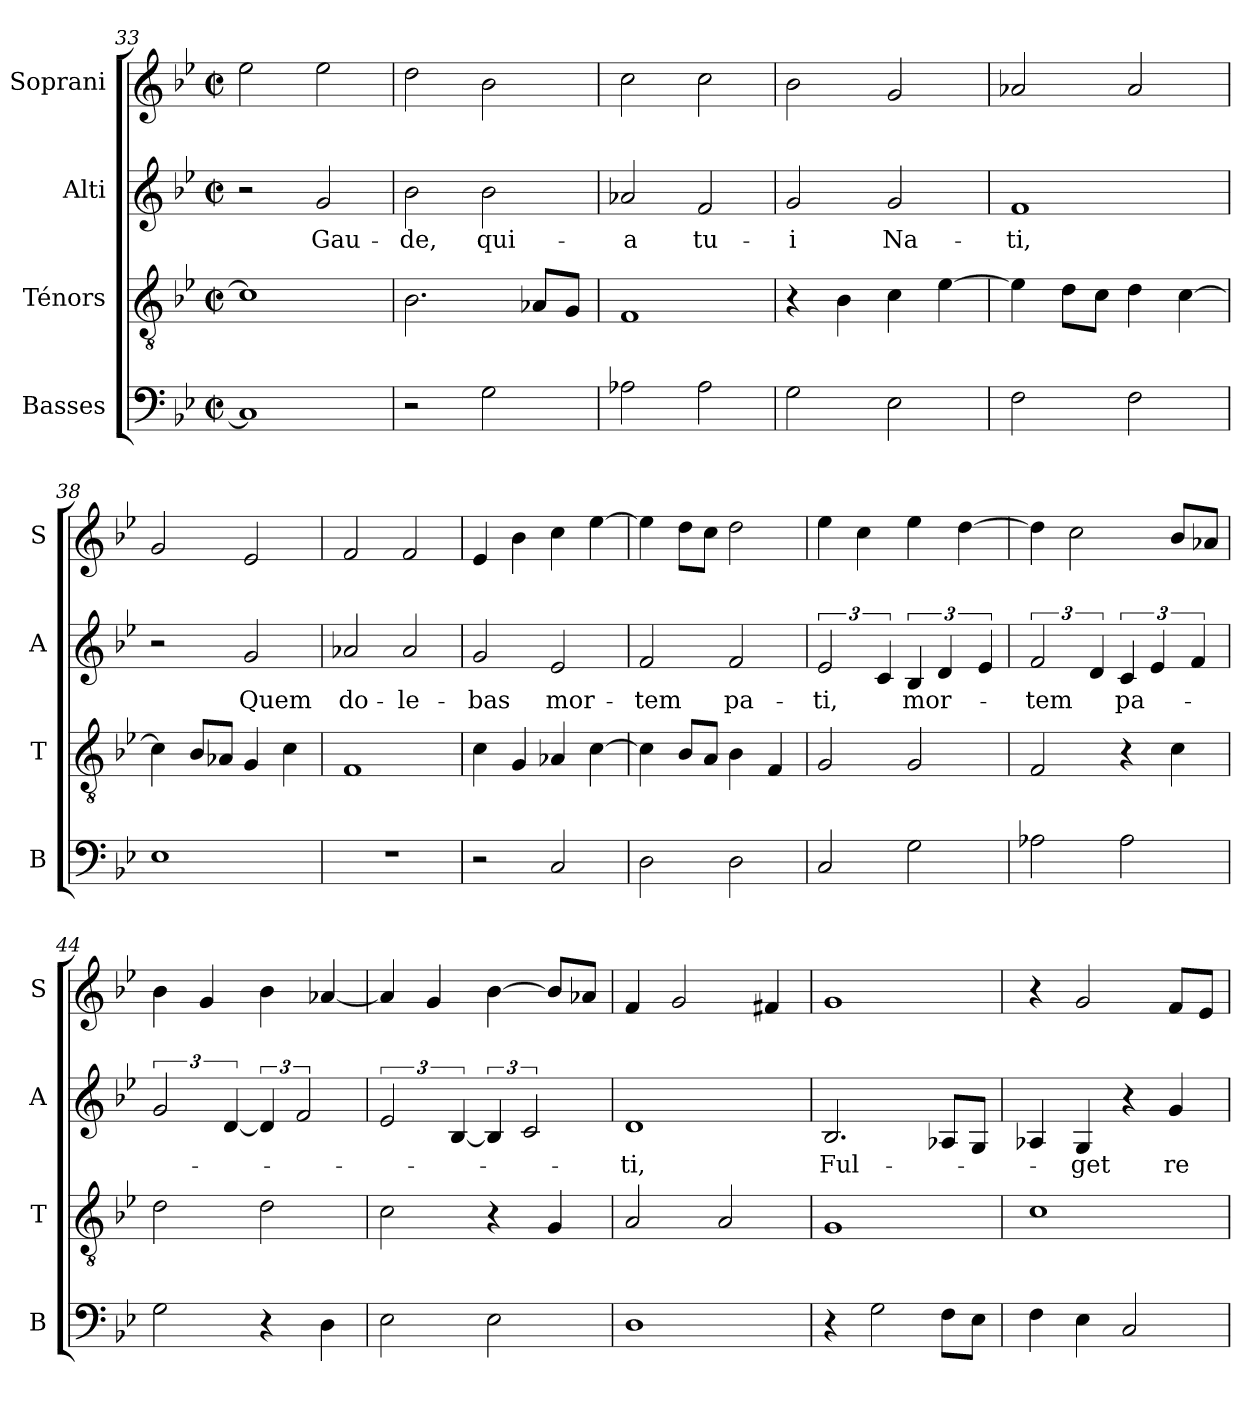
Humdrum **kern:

**kern	**kern	**kern	**text	**kern
*part4	*part3	*part2	*part2	*part1
*staff4	*staff3	*staff2	*staff2	*staff1
*I"Basses	*I"Ténors	*I"Alti	*	*I"Soprani
*I'B	*I'T	*I'A	*	*I'S
*clefF4	*clefGv2	*clefG2	*	*clefG2
*	*ITrd-7c-12	*	*	*
*k[b-e-]	*k[b-e-]	*k[b-e-]	*	*k[b-e-]
*M4/4	*M4/4	*M4/4	*	*M4/4
*met(c|)	*met(c|)	*met(c|)	*	*met(c|)
=33	=33	=33	=33	=33
1C]	1cc]	2r	.	2ee-\
!	!	!	!LO:LY:b	!
.	.	2g/	Gau-	2ee-\
=34	=34	=34	=34	=34
!	!	!	!LO:LY:b	!
2r	2.b-\	2b-\	-de,	2dd\
!	!	!	!LO:LY:b	!
2G\	.	2b-\	qui-	2b-\
.	8a-X/L	.	.	.
.	8g/J	.	.	.
=35	=35	=35	=35	=35
!	!	!	!LO:LY:b	!
2A-X\	1f	2a-X/	-a	2cc\
!	!	!	!LO:LY:b	!
2A-\	.	2f/	tu-	2cc\
=36	=36	=36	=36	=36
!	!	!	!LO:LY:b	!
2G\	4r	2g/	-i	2b-\
.	4b-\	.	.	.
!	!	!	!LO:LY:b	!
2E-\	4cc\	2g/	Na-	2g/
.	[4ee-\	.	.	.
=37	=37	=37	=37	=37
!	!	!	!LO:LY:b	!
2F\	4ee-\]	1f	-ti,	2a-X/
.	8dd\L	.	.	.
.	8cc\J	.	.	.
2F\	4dd\	.	.	2a-/
.	[4cc\	.	.	.
!!LO:LB:g=z
=38	=38	=38	=38	=38
1E-	4cc\]	2r	.	2g/
.	8b-/L	.	.	.
.	8a-X/J	.	.	.
!	!	!	!LO:LY:b	!
.	4g/	2g/	Quem	2e-/
.	4cc\	.	.	.
=39	=39	=39	=39	=39
!	!	!	!LO:LY:b	!
1r	1f	2a-X/	do-	2f/
!	!	!	!LO:LY:b	!
.	.	2a-/	-le-	2f/
=40	=40	=40	=40	=40
!	!	!	!LO:LY:b	!
2r	4cc\	2g/	-bas	4e-/
.	4g/	.	.	4b-\
!	!	!	!LO:LY:b	!
2C/	4a-X/	2e-/	mor-	4cc\
.	[4cc\	.	.	[4ee-\
=41	=41	=41	=41	=41
!	!	!	!LO:LY:b	!
2D\	4cc\]	2f/	-tem	4ee-\]
.	8b-/L	.	.	8dd\L
.	8a/J	.	.	8cc\J
!	!	!	!LO:LY:b	!
2D\	4b-\	2f/	pa-	2dd\
.	4f/	.	.	.
=42	=42	=42	=42	=42
!	!	!	!LO:LY:b	!
2C/	2g/	3e-/	-ti,	4ee-\
.	.	.	.	4cc\
.	.	6c/	.	.
!	!	!	!LO:LY:b	!
2G\	2g/	6B-/	mor-	4ee-\
.	.	6d/	.	.
.	.	.	.	[4dd\
.	.	6e-/	.	.
=43	=43	=43	=43	=43
!	!	!	!LO:LY:b	!
2A-X\	2f/	3f/	-tem	4dd\]
.	.	.	.	2cc\
.	.	6d/	.	.
!	!	!	!LO:LY:b	!
2A-\	4r	6c/	pa-	.
.	.	6e-/	.	.
.	4cc\	.	.	8b-/L
.	.	6f/	.	.
.	.	.	.	8a-X/J
=44	=44	=44	=44	=44
2G\	2dd\	3g/	.	4b-\
.	.	.	.	4g/
.	.	[6d/	.	.
4r	2dd\	6d/]	.	4b-\
.	.	3f/	.	.
4D\	.	.	.	[4a-X/
!!LO:LB:g=z
=45	=45	=45	=45	=45
2E-\	2cc\	3e-/	.	4a-/]
.	.	.	.	4g/
.	.	[6B-/	.	.
2E-\	4r	6B-/]	.	[4b-\
.	.	3c/	.	.
.	4g/	.	.	8b-/L]
.	.	.	.	8a-X/J
=46	=46	=46	=46	=46
!	!	!	!LO:LY:b	!
1D	2a/	1d	-ti,	4f/
.	.	.	.	2g/
.	2a/	.	.	.
.	.	.	.	4f#X/
=47	=47	=47	=47	=47
!	!	!	!LO:LY:b	!
4r	1g	2.B-/	Ful-	1g
2G\	.	.	.	.
8F\L	.	8A-X/L	.	.
8E-\J	.	8G/J	.	.
=48	=48	=48	=48	=48
4F\	1cc	4A-X/	.	4r
!	!	!	!LO:LY:b	!
4E-\	.	4G/	-get	2g/
2C/	.	4r	.	.
!	!	!	!LO:LY:b	!
.	.	4g/	re-	8f/L
.	.	.	.	8e-/J
=	=	=	=	=
*-	*-	*-	*-	*-
